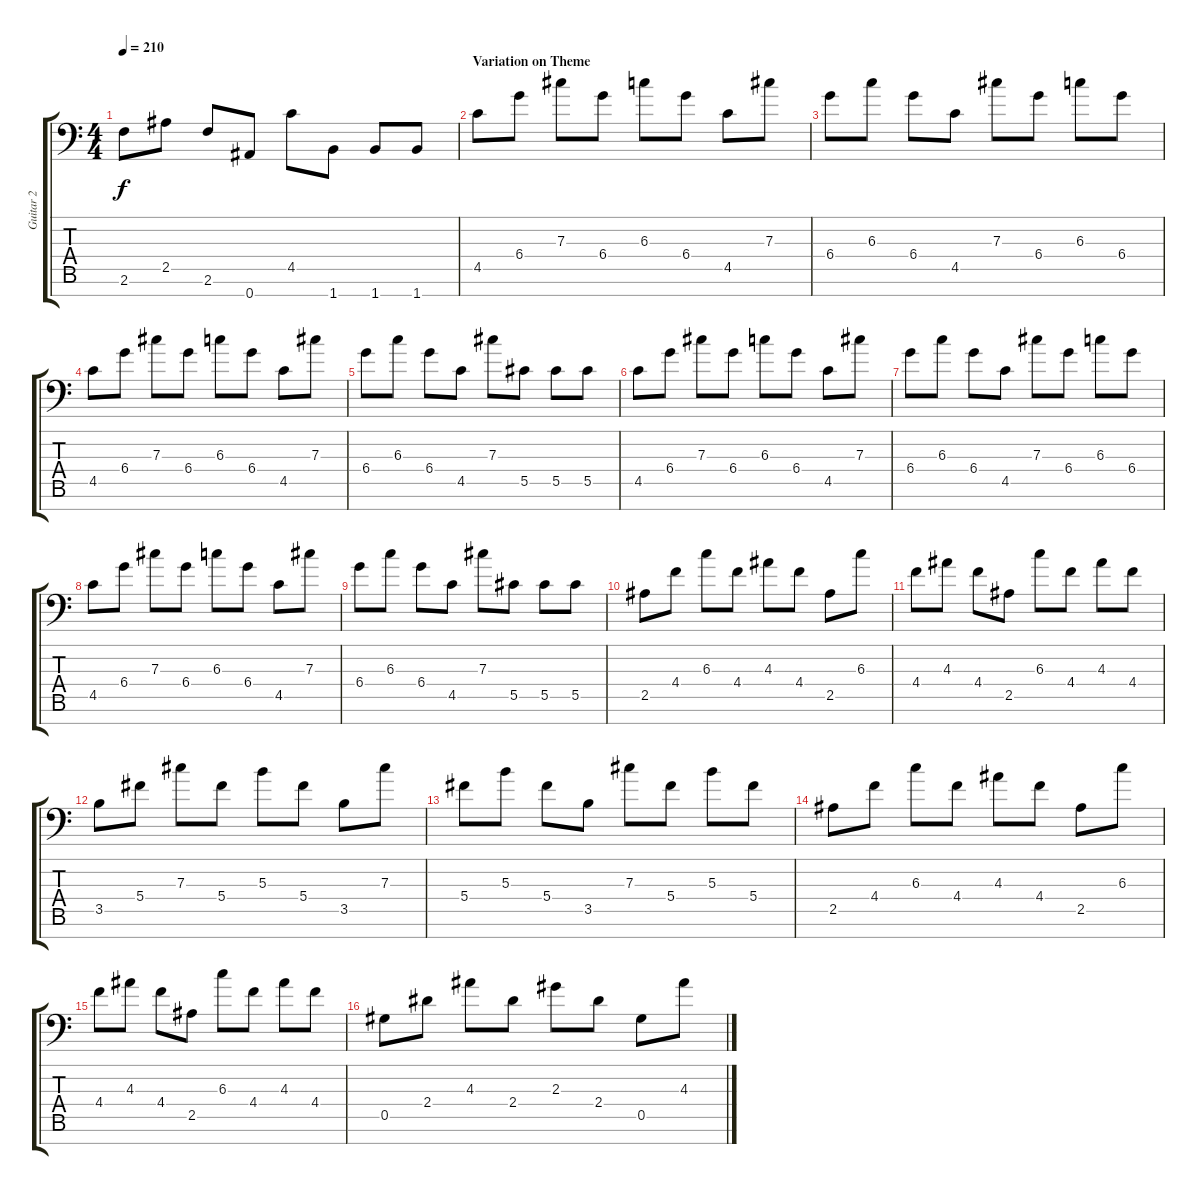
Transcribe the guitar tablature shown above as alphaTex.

\track ("Guitar 2" "Guitar 2") {instrument acousticguitarsteel}
\staff {score tabs}
\tuning (Eb4 Bb3 Gb3 Db3 Ab2 Eb2 Bb1) {hide}
\ts (4 4)
\tempo 210
\clef f4
\ks c
2.6.8{dy f} 2.5.8 2.6.8 0.7.8 4.5.8 1.7.8 1.7.8 1.7.8 |
\section ("" "Variation on Theme")
4.5.8 6.4.8 7.3.8 6.4.8 6.3.8 6.4.8 4.5.8 7.3.8 |
6.4.8 6.3.8 6.4.8 4.5.8 7.3.8 6.4.8 6.3.8 6.4.8 |
4.5.8 6.4.8 7.3.8 6.4.8 6.3.8 6.4.8 4.5.8 7.3.8 |
6.4.8 6.3.8 6.4.8 4.5.8 7.3.8 5.5.8 5.5.8 5.5.8 |
4.5.8 6.4.8 7.3.8 6.4.8 6.3.8 6.4.8 4.5.8 7.3.8 |
6.4.8 6.3.8 6.4.8 4.5.8 7.3.8 6.4.8 6.3.8 6.4.8 |
4.5.8 6.4.8 7.3.8 6.4.8 6.3.8 6.4.8 4.5.8 7.3.8 |
6.4.8 6.3.8 6.4.8 4.5.8 7.3.8 5.5.8 5.5.8 5.5.8 |
2.5.8 4.4.8 6.3.8 4.4.8 4.3.8 4.4.8 2.5.8 6.3.8 |
4.4.8 4.3.8 4.4.8 2.5.8 6.3.8 4.4.8 4.3.8 4.4.8 |
3.5.8 5.4.8 7.3.8 5.4.8 5.3.8 5.4.8 3.5.8 7.3.8 |
5.4.8 5.3.8 5.4.8 3.5.8 7.3.8 5.4.8 5.3.8 5.4.8 |
2.5.8 4.4.8 6.3.8 4.4.8 4.3.8 4.4.8 2.5.8 6.3.8 |
4.4.8 4.3.8 4.4.8 2.5.8 6.3.8 4.4.8 4.3.8 4.4.8 |
0.5.8 2.4.8 4.3.8 2.4.8 2.3.8 2.4.8 0.5.8 4.3.8
